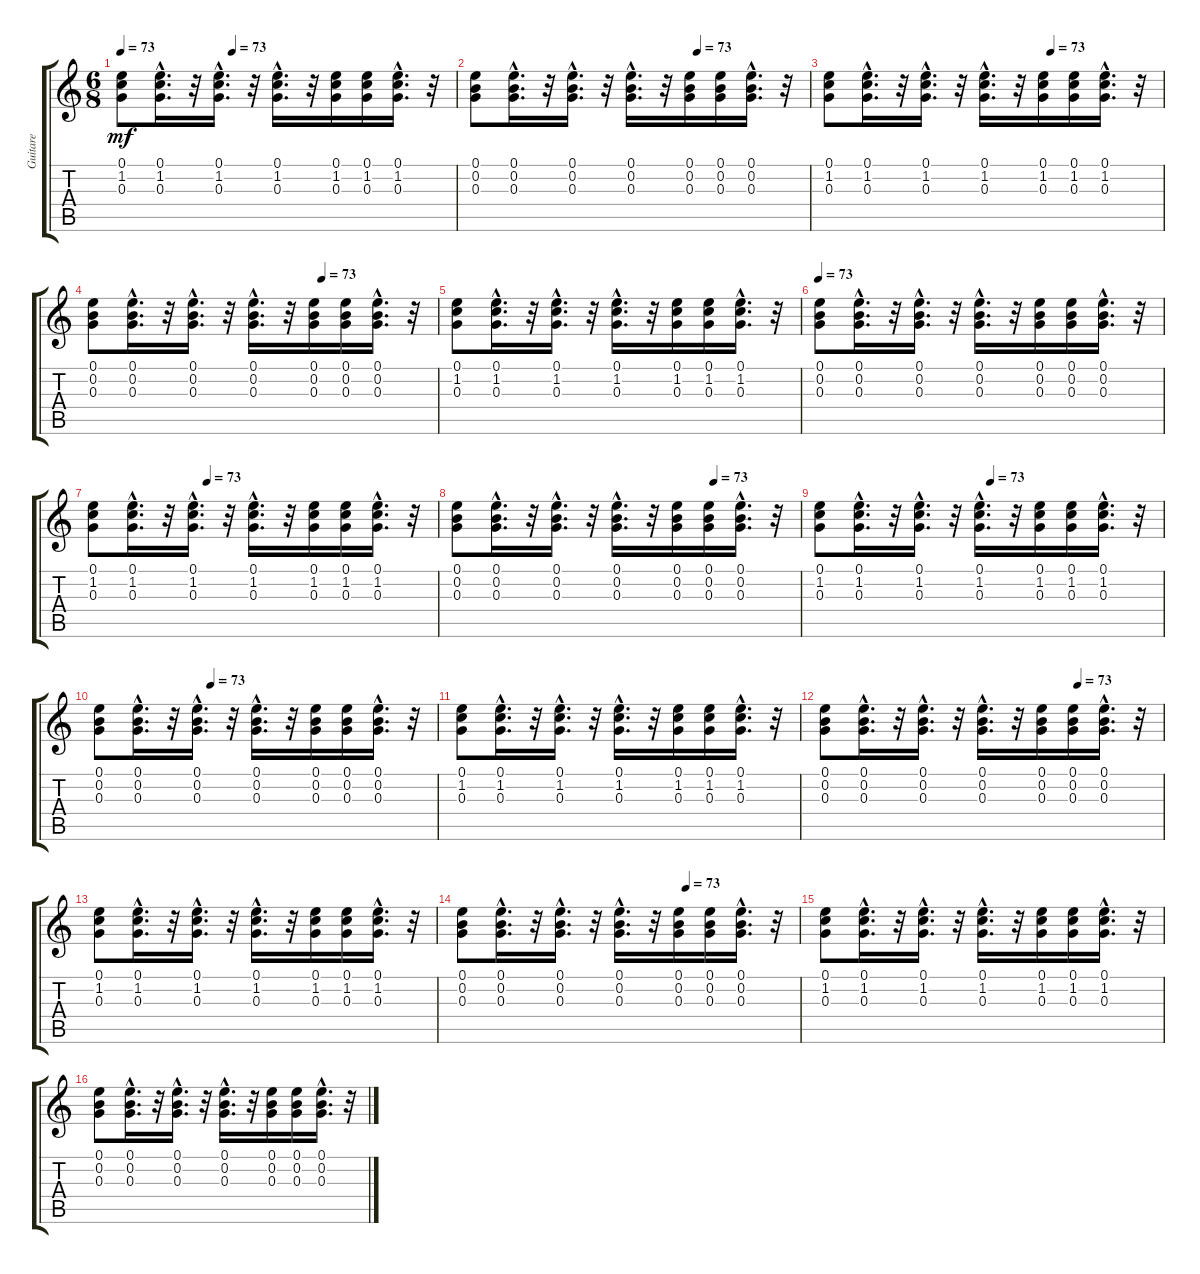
\track ("Guitare" "Guitare") {instrument acousticguitarnylon}
\staff {score tabs}
\tuning (E4 B3 G3 D3 A2 E2) {hide}
\ts (6 8)
\tempo 73
\tempo (73 0.3333333333333333)
\clef g2
\ks c
(0.1 1.2 0.3).8{dy mf} (0.1{hac} 1.2{hac} 0.3{hac}).16{d} r.32 (0.1{hac} 1.2{hac} 0.3{hac}).16{d} r.32 (0.1{hac} 1.2{hac} 0.3{hac}).16{d} r.32 (0.1 1.2 0.3).16 (0.1 1.2 0.3).16 (0.1{hac} 1.2{hac} 0.3{hac}).16{d} r.32 |
\tempo (73 0.6666666666666666)
(0.1 0.2 0.3).8 (0.1{hac} 0.2{hac} 0.3{hac}).16{d} r.32 (0.1{hac} 0.2{hac} 0.3{hac}).16{d} r.32 (0.1{hac} 0.2{hac} 0.3{hac}).16{d} r.32 (0.1 0.2 0.3).16 (0.1 0.2 0.3).16 (0.1{hac} 0.2{hac} 0.3{hac}).16{d} r.32 |
\tempo (73 0.6666666666666666)
(0.1 1.2 0.3).8 (0.1{hac} 1.2{hac} 0.3{hac}).16{d} r.32 (0.1{hac} 1.2{hac} 0.3{hac}).16{d} r.32 (0.1{hac} 1.2{hac} 0.3{hac}).16{d} r.32 (0.1 1.2 0.3).16 (0.1 1.2 0.3).16 (0.1{hac} 1.2{hac} 0.3{hac}).16{d} r.32 |
\tempo (73 0.6666666666666666)
(0.1 0.2 0.3).8 (0.1{hac} 0.2{hac} 0.3{hac}).16{d} r.32 (0.1{hac} 0.2{hac} 0.3{hac}).16{d} r.32 (0.1{hac} 0.2{hac} 0.3{hac}).16{d} r.32 (0.1 0.2 0.3).16 (0.1 0.2 0.3).16 (0.1{hac} 0.2{hac} 0.3{hac}).16{d} r.32 |
(0.1 1.2 0.3).8 (0.1{hac} 1.2{hac} 0.3{hac}).16{d} r.32 (0.1{hac} 1.2{hac} 0.3{hac}).16{d} r.32 (0.1{hac} 1.2{hac} 0.3{hac}).16{d} r.32 (0.1 1.2 0.3).16 (0.1 1.2 0.3).16 (0.1{hac} 1.2{hac} 0.3{hac}).16{d} r.32 |
\tempo 73
(0.1 0.2 0.3).8 (0.1{hac} 0.2{hac} 0.3{hac}).16{d} r.32 (0.1{hac} 0.2{hac} 0.3{hac}).16{d} r.32 (0.1{hac} 0.2{hac} 0.3{hac}).16{d} r.32 (0.1 0.2 0.3).16 (0.1 0.2 0.3).16 (0.1{hac} 0.2{hac} 0.3{hac}).16{d} r.32 |
\tempo (73 0.3333333333333333)
(0.1 1.2 0.3).8 (0.1{hac} 1.2{hac} 0.3{hac}).16{d} r.32 (0.1{hac} 1.2{hac} 0.3{hac}).16{d} r.32 (0.1{hac} 1.2{hac} 0.3{hac}).16{d} r.32 (0.1 1.2 0.3).16 (0.1 1.2 0.3).16 (0.1{hac} 1.2{hac} 0.3{hac}).16{d} r.32 |
\tempo (73 0.75)
(0.1 0.2 0.3).8 (0.1{hac} 0.2{hac} 0.3{hac}).16{d} r.32 (0.1{hac} 0.2{hac} 0.3{hac}).16{d} r.32 (0.1{hac} 0.2{hac} 0.3{hac}).16{d} r.32 (0.1 0.2 0.3).16 (0.1 0.2 0.3).16 (0.1{hac} 0.2{hac} 0.3{hac}).16{d} r.32 |
\tempo (73 0.5)
(0.1 1.2 0.3).8 (0.1{hac} 1.2{hac} 0.3{hac}).16{d} r.32 (0.1{hac} 1.2{hac} 0.3{hac}).16{d} r.32 (0.1{hac} 1.2{hac} 0.3{hac}).16{d} r.32 (0.1 1.2 0.3).16 (0.1 1.2 0.3).16 (0.1{hac} 1.2{hac} 0.3{hac}).16{d} r.32 |
\tempo (73 0.3333333333333333)
(0.1 0.2 0.3).8 (0.1{hac} 0.2{hac} 0.3{hac}).16{d} r.32 (0.1{hac} 0.2{hac} 0.3{hac}).16{d} r.32 (0.1{hac} 0.2{hac} 0.3{hac}).16{d} r.32 (0.1 0.2 0.3).16 (0.1 0.2 0.3).16 (0.1{hac} 0.2{hac} 0.3{hac}).16{d} r.32 |
(0.1 1.2 0.3).8 (0.1{hac} 1.2{hac} 0.3{hac}).16{d} r.32 (0.1{hac} 1.2{hac} 0.3{hac}).16{d} r.32 (0.1{hac} 1.2{hac} 0.3{hac}).16{d} r.32 (0.1 1.2 0.3).16 (0.1 1.2 0.3).16 (0.1{hac} 1.2{hac} 0.3{hac}).16{d} r.32 |
\tempo (73 0.75)
(0.1 0.2 0.3).8 (0.1{hac} 0.2{hac} 0.3{hac}).16{d} r.32 (0.1{hac} 0.2{hac} 0.3{hac}).16{d} r.32 (0.1{hac} 0.2{hac} 0.3{hac}).16{d} r.32 (0.1 0.2 0.3).16 (0.1 0.2 0.3).16 (0.1{hac} 0.2{hac} 0.3{hac}).16{d} r.32 |
(0.1 1.2 0.3).8 (0.1{hac} 1.2{hac} 0.3{hac}).16{d} r.32 (0.1{hac} 1.2{hac} 0.3{hac}).16{d} r.32 (0.1{hac} 1.2{hac} 0.3{hac}).16{d} r.32 (0.1 1.2 0.3).16 (0.1 1.2 0.3).16 (0.1{hac} 1.2{hac} 0.3{hac}).16{d} r.32 |
\tempo (73 0.6666666666666666)
(0.1 0.2 0.3).8 (0.1{hac} 0.2{hac} 0.3{hac}).16{d} r.32 (0.1{hac} 0.2{hac} 0.3{hac}).16{d} r.32 (0.1{hac} 0.2{hac} 0.3{hac}).16{d} r.32 (0.1 0.2 0.3).16 (0.1 0.2 0.3).16 (0.1{hac} 0.2{hac} 0.3{hac}).16{d} r.32 |
(0.1 1.2 0.3).8 (0.1{hac} 1.2{hac} 0.3{hac}).16{d} r.32 (0.1{hac} 1.2{hac} 0.3{hac}).16{d} r.32 (0.1{hac} 1.2{hac} 0.3{hac}).16{d} r.32 (0.1 1.2 0.3).16 (0.1 1.2 0.3).16 (0.1{hac} 1.2{hac} 0.3{hac}).16{d} r.32 |
(0.1 0.2 0.3).8 (0.1{hac} 0.2{hac} 0.3{hac}).16{d} r.32 (0.1{hac} 0.2{hac} 0.3{hac}).16{d} r.32 (0.1{hac} 0.2{hac} 0.3{hac}).16{d} r.32 (0.1 0.2 0.3).16 (0.1 0.2 0.3).16 (0.1{hac} 0.2{hac} 0.3{hac}).16{d} r.32
